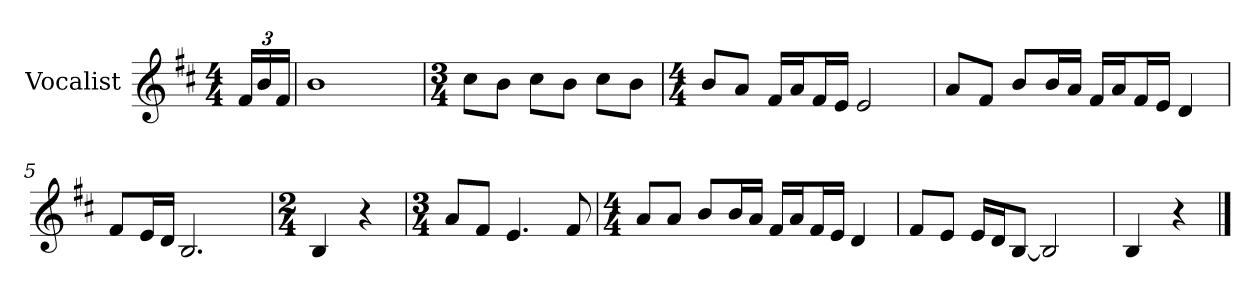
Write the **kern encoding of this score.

**kern
*part1
*staff1
*I"Vocalist
*k[f#c#]
*D:
*M4/4
=
24f#LL
24b
24f#JJ
=1
1b
=2
*M3/4
8cc#L
8bJ
8cc#L
8bJ
8cc#L
8bJ
=3
*M4/4
8bL
8aJ
16f#LL
16aJ
16f#L
16eJJ
2e
=4
8aL
8f#J
8bL
16bL
16aJJ
16f#LL
16aJ
16f#L
16eJJ
4d
=5
8f#L
16eL
16dJJ
2.B
=6
*M2/4
4B
4r
=7
*M3/4
8aL
8f#J
4.e
8f#
=8
*M4/4
8aL
8aJ
8bL
16bL
16aJJ
16f#LL
16aJ
16f#L
16eJJ
4d
=9
8f#L
8eJ
16eLL
16dJ
[8BJ
2B]
=10
4B
4r
==
*-
